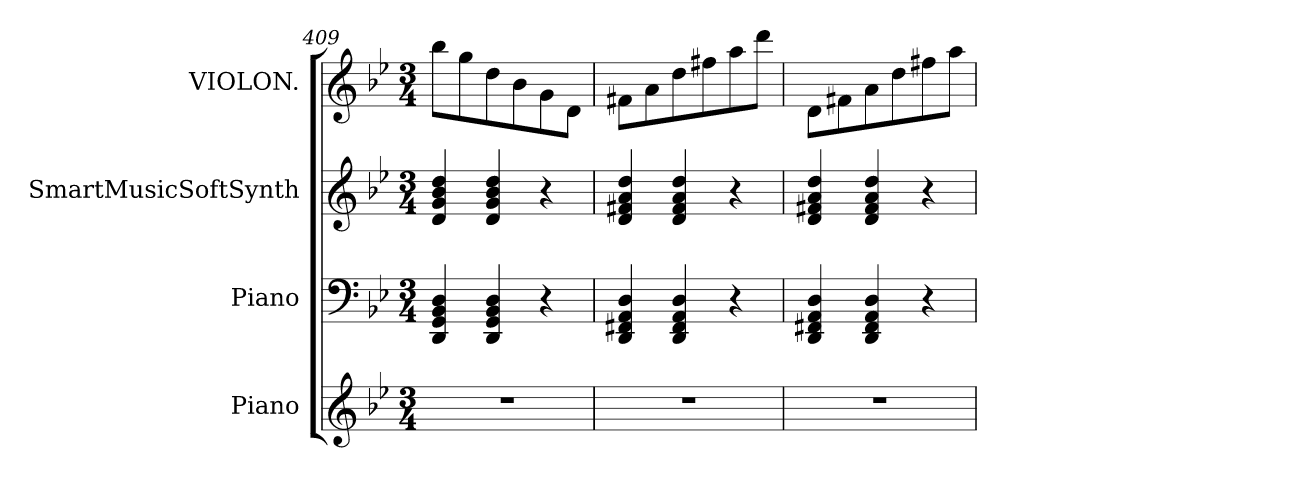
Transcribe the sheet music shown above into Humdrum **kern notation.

**kern	**kern	**kern	**kern
*part4	*part3	*part2	*part1
*staff4	*staff3	*staff2	*staff1
*I"Piano	*I"Piano	*I"SmartMusicSoftSynth	*I"VIOLON.
*I'P.	*	*	*
*clefG2	*clefF4	*clefG2	*clefG2
*k[b-e-]	*k[b-e-]	*k[b-e-]	*k[b-e-]
*M3/4	*M3/4	*M3/4	*M3/4
=409	=409	=409	=409
2.r	4DD/ 4GG/ 4BB-/ 4D/	4d/ 4g/ 4b-/ 4dd/	8bb-\L
.	.	.	8gg\
.	4DD/ 4GG/ 4BB-/ 4D/	4d/ 4g/ 4b-/ 4dd/	8dd\
.	.	.	8b-\
.	4r	4r	8g\
.	.	.	8d\J
=410	=410	=410	=410
2.r	4DD/ 4FF#X/ 4AA/ 4D/	4d/ 4f#X/ 4a/ 4dd/	8f#X\L
.	.	.	8a\
.	4DD/ 4FF#/ 4AA/ 4D/	4d/ 4f#/ 4a/ 4dd/	8dd\
.	.	.	8ff#X\
.	4r	4r	8aa\
.	.	.	8ddd\J
=411	=411	=411	=411
2.r	4DD/ 4FF#X/ 4AA/ 4D/	4d/ 4f#X/ 4a/ 4dd/	8d\L
.	.	.	8f#X\
.	4DD/ 4FF#/ 4AA/ 4D/	4d/ 4f#/ 4a/ 4dd/	8a\
.	.	.	8dd\
.	4r	4r	8ff#X\
.	.	.	8aa\J
=	=	=	=
*-	*-	*-	*-
